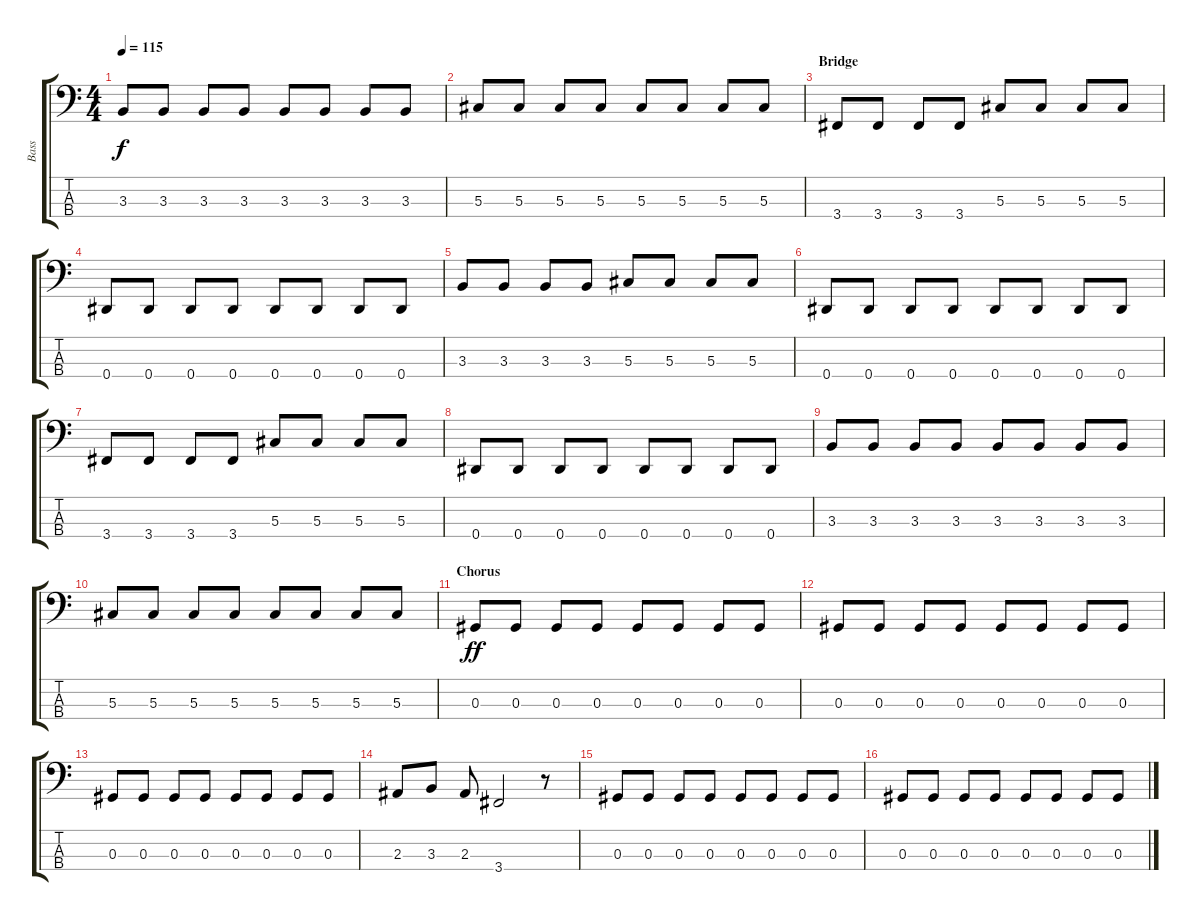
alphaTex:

\track ("Bass" "Bass") {instrument electricbassfinger}
\staff {score tabs}
\tuning (Gb2 Db2 Ab1 Eb1) {hide}
\ts (4 4)
\tempo 115
\clef f4
\ks c
3.3.8{dy f} 3.3.8 3.3.8 3.3.8 3.3.8 3.3.8 3.3.8 3.3.8 |
5.3.8 5.3.8 5.3.8 5.3.8 5.3.8 5.3.8 5.3.8 5.3.8 |
\section ("" "Bridge")
3.4.8 3.4.8 3.4.8 3.4.8 5.3.8 5.3.8 5.3.8 5.3.8 |
0.4.8 0.4.8 0.4.8 0.4.8 0.4.8 0.4.8 0.4.8 0.4.8 |
3.3.8 3.3.8 3.3.8 3.3.8 5.3.8 5.3.8 5.3.8 5.3.8 |
0.4.8 0.4.8 0.4.8 0.4.8 0.4.8 0.4.8 0.4.8 0.4.8 |
3.4.8 3.4.8 3.4.8 3.4.8 5.3.8 5.3.8 5.3.8 5.3.8 |
0.4.8 0.4.8 0.4.8 0.4.8 0.4.8 0.4.8 0.4.8 0.4.8 |
3.3.8 3.3.8 3.3.8 3.3.8 3.3.8 3.3.8 3.3.8 3.3.8 |
5.3.8 5.3.8 5.3.8 5.3.8 5.3.8 5.3.8 5.3.8 5.3.8 |
\section ("" "Chorus")
0.3.8{dy ff} 0.3.8 0.3.8 0.3.8 0.3.8 0.3.8 0.3.8 0.3.8 |
0.3.8 0.3.8 0.3.8 0.3.8 0.3.8 0.3.8 0.3.8 0.3.8 |
0.3.8 0.3.8 0.3.8 0.3.8 0.3.8 0.3.8 0.3.8 0.3.8 |
2.3.8 3.3.8 2.3.8 3.4.2 r.8 |
0.3.8 0.3.8 0.3.8 0.3.8 0.3.8 0.3.8 0.3.8 0.3.8 |
0.3.8 0.3.8 0.3.8 0.3.8 0.3.8 0.3.8 0.3.8 0.3.8
